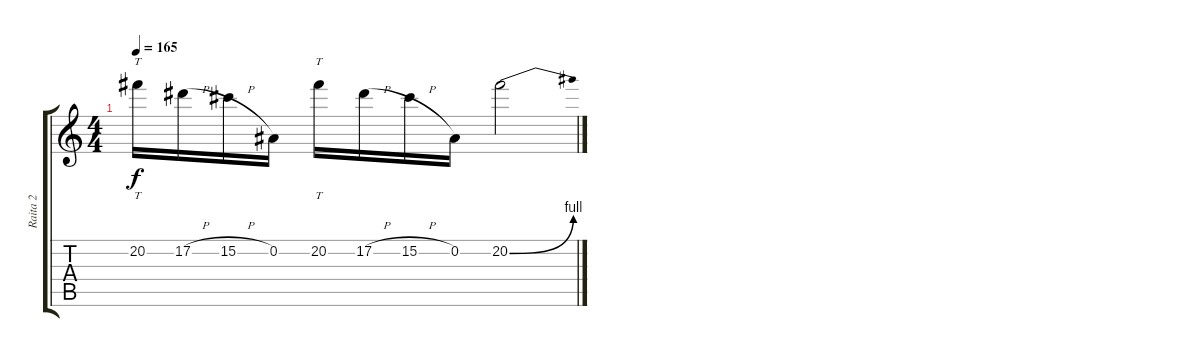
\track ("Raita 2" "Raita 2") {instrument distortionguitar}
\staff {score tabs}
\tuning (Eb4 Bb3 Gb3 Db3 Ab2 Db2) {hide}
\ts (4 4)
\tempo 165
\clef g2
\ks c
20.2.16{tt dy f} 17.2{h}.16 15.2{h}.16 0.2.16 20.2.16{tt} 17.2{h}.16 15.2{h}.16 0.2.16 20.2{be (bend 0 0 60 4)}.2
